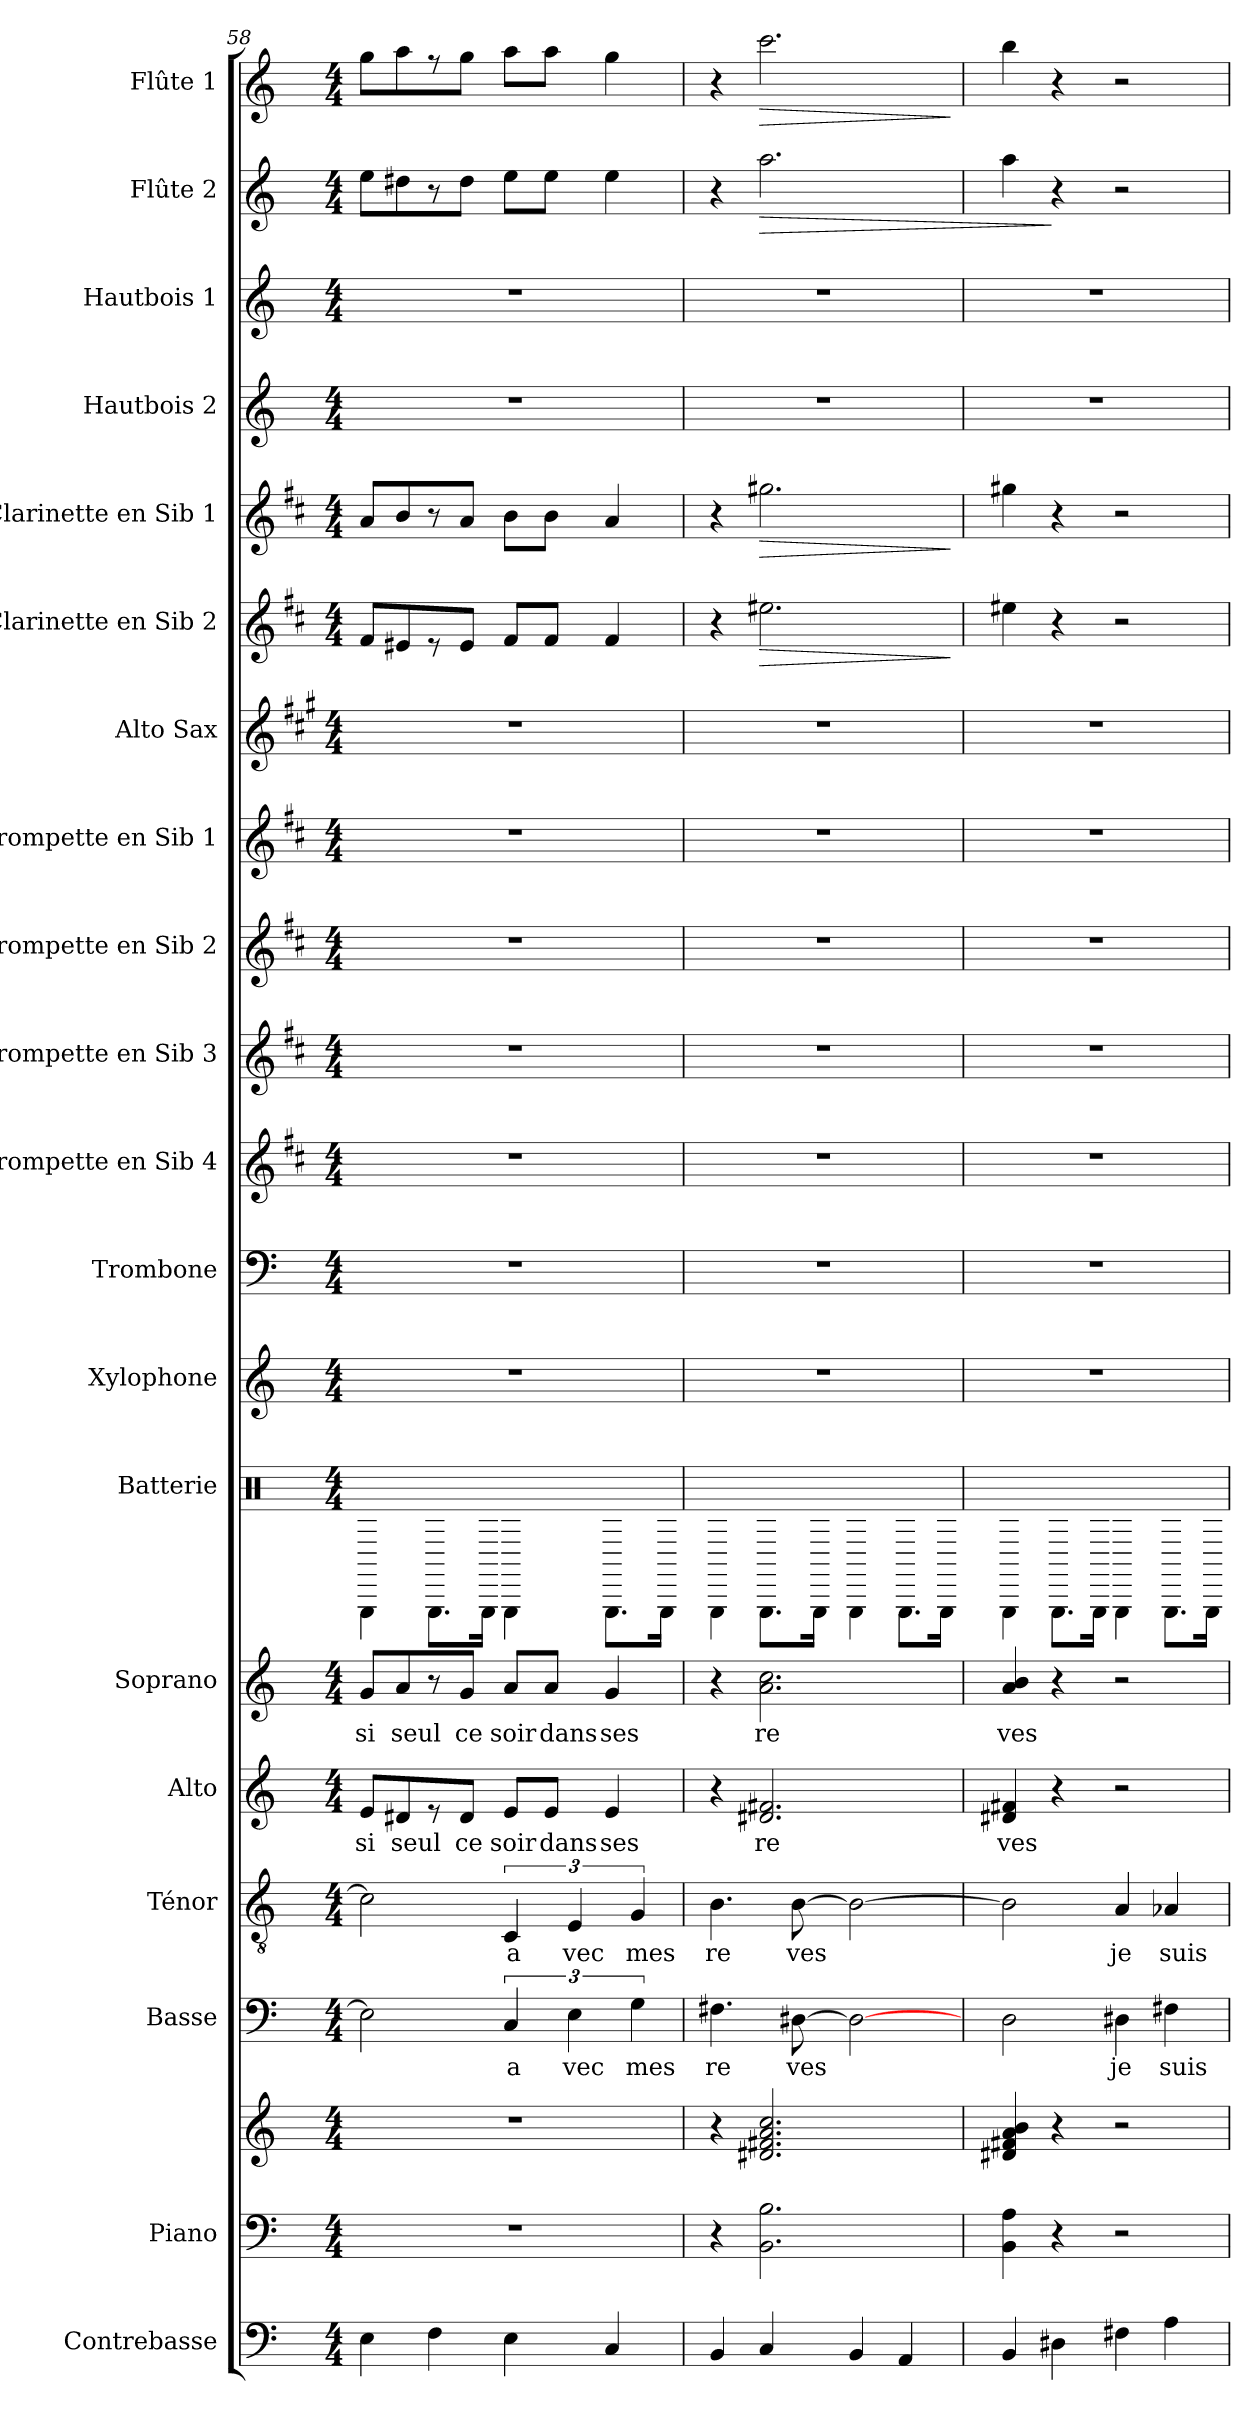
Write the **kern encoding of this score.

**kern	**kern	**kern	**kern	**text	**kern	**text	**kern	**text	**kern	**text	**kern	**kern	**kern	**kern	**kern	**kern	**kern	**kern	**kern	**dynam	**kern	**dynam	**kern	**kern	**kern	**dynam	**kern	**dynam
*part20	*part19	*part19	*part18	*part18	*part17	*part17	*part16	*part16	*part15	*part15	*part14	*part13	*part12	*part11	*part10	*part9	*part8	*part7	*part6	*part6	*part5	*part5	*part4	*part3	*part2	*part2	*part1	*part1
*staff21	*staff20	*staff19	*staff18	*staff18	*staff17	*staff17	*staff16	*staff16	*staff15	*staff15	*staff14	*staff13	*staff12	*staff11	*staff10	*staff9	*staff8	*staff7	*staff6	*staff6	*staff5	*staff5	*staff4	*staff3	*staff2	*staff2	*staff1	*staff1
*I"Contrebasse	*I"Piano	*	*I"Basse	*	*I"Ténor	*	*I"Alto	*	*I"Soprano	*	*I"Batterie	*I"Xylophone	*I"Trombone	*I"Trompette en Sib 4	*I"Trompette en Sib 3	*I"Trompette en Sib 2	*I"Trompette en Sib 1	*I"Alto Sax	*I"Clarinette en Sib 2	*	*I"Clarinette en Sib 1	*	*I"Hautbois 2	*I"Hautbois 1	*I"Flûte 2	*	*I"Flûte 1	*
*I'Cb.	*I'Pno	*	*I'Ba.	*	*I'T	*	*I'A	*	*I'S	*	*I'Batt.	*I'Xyl.	*I'Trb.	*I'Trp. (Sib) 4	*I'Trp. (Sib) 3	*I'Trp. (Sib) 2	*I'Trp. (Sib) 1	*I'A. Sx.	*I'Cl. (Sib) 2	*	*I'Cl. (Sib) 1	*	*I'Hb. 2	*I'Hb. 1	*I'Fl. 2	*	*I'Fl. 1	*
*clefF4	*clefF4	*clefG2	*clefF4	*	*clefGv2	*	*clefG2	*	*clefG2	*	*clefX	*clefG2	*clefF4	*clefG2	*clefG2	*clefG2	*clefG2	*clefG2	*clefG2	*	*clefG2	*	*clefG2	*clefG2	*clefG2	*	*clefG2	*
*ITrd7c12	*	*	*	*	*	*	*	*	*	*	*	*ITrd-7c-12	*	*ITrd1c2	*ITrd1c2	*ITrd1c2	*ITrd1c2	*ITrd5c9	*ITrd1c2	*	*ITrd1c2	*	*	*	*	*	*	*
*k[]	*k[]	*k[]	*k[]	*	*k[]	*	*k[]	*	*k[]	*	*k[]	*k[]	*k[]	*k[]	*k[]	*k[]	*k[]	*k[]	*k[]	*	*k[]	*	*k[]	*k[]	*k[]	*	*k[]	*
*C:	*C:	*C:	*C:	*	*C:	*	*C:	*	*C:	*	*C:	*C:	*C:	*C:	*C:	*C:	*C:	*C:	*C:	*	*C:	*	*C:	*C:	*C:	*	*C:	*
*M4/4	*M4/4	*M4/4	*M4/4	*	*M4/4	*	*M4/4	*	*M4/4	*	*M4/4	*M4/4	*M4/4	*M4/4	*M4/4	*M4/4	*M4/4	*M4/4	*M4/4	*	*M4/4	*	*M4/4	*M4/4	*M4/4	*	*M4/4	*
=58	=58	=58	=58	=58	=58	=58	=58	=58	=58	=58	=58	=58	=58	=58	=58	=58	=58	=58	=58	=58	=58	=58	=58	=58	=58	=58	=58	=58
!	!	!	!	!	!	!	!	!LO:LY:b	!	!	!	!	!	!	!	!	!	!	!	!	!	!	!	!	!	!	!	!
!	!	!	!	!	!	!	!	!	!	!LO:LY:b	!	!	!	!	!	!	!	!	!	!	!	!	!	!	!	!	!	!
4EE\	1r	1r	2E\]	.	2c\]	.	8e/L	si	8g/L	si	4RGGG\	1r	1r	1r	1r	1r	1r	1r	8e/L	.	8g/L	.	1r	1r	8ee\L	.	8gg\L	.
!	!	!	!	!	!	!	!	!LO:LY:b	!	!	!	!	!	!	!	!	!	!	!	!	!	!	!	!	!	!	!	!
!	!	!	!	!	!	!	!	!	!	!LO:LY:b	!	!	!	!	!	!	!	!	!	!	!	!	!	!	!	!	!	!
.	.	.	.	.	.	.	8d#X/	seul	8a/	seul	.	.	.	.	.	.	.	.	8d#X/	.	8a/	.	.	.	8dd#X\	.	8aa\	.
4FF\	.	.	.	.	.	.	8r	.	8r	.	8.RGGG\L	.	.	.	.	.	.	.	8r	.	8r	.	.	.	8r	.	8r	.
!	!	!	!	!	!	!	!	!LO:LY:b	!	!	!	!	!	!	!	!	!	!	!	!	!	!	!	!	!	!	!	!
!	!	!	!	!	!	!	!	!	!	!LO:LY:b	!	!	!	!	!	!	!	!	!	!	!	!	!	!	!	!	!	!
.	.	.	.	.	.	.	8d#/J	ce	8g/J	ce	.	.	.	.	.	.	.	.	8d#/J	.	8g/J	.	.	.	8dd#\J	.	8gg\J	.
.	.	.	.	.	.	.	.	.	.	.	16RGGG\Jk	.	.	.	.	.	.	.	.	.	.	.	.	.	.	.	.	.
!	!	!	!	!LO:LY:b	!	!	!	!	!	!	!	!	!	!	!	!	!	!	!	!	!	!	!	!	!	!	!	!
!	!	!	!	!	!	!LO:LY:b	!	!	!	!	!	!	!	!	!	!	!	!	!	!	!	!	!	!	!	!	!	!
!	!	!	!	!	!	!	!	!LO:LY:b	!	!	!	!	!	!	!	!	!	!	!	!	!	!	!	!	!	!	!	!
!	!	!	!	!	!	!	!	!	!	!LO:LY:b	!	!	!	!	!	!	!	!	!	!	!	!	!	!	!	!	!	!
4EE\	.	.	6C/	a	6C/	a	8e/L	soir	8a/L	soir	4RGGG\	.	.	.	.	.	.	.	8e/L	.	8a\L	.	.	.	8ee\L	.	8aa\L	.
!	!	!	!	!	!	!	!	!LO:LY:b	!	!	!	!	!	!	!	!	!	!	!	!	!	!	!	!	!	!	!	!
!	!	!	!	!	!	!	!	!	!	!LO:LY:b	!	!	!	!	!	!	!	!	!	!	!	!	!	!	!	!	!	!
.	.	.	.	.	.	.	8e/J	dans	8a/J	dans	.	.	.	.	.	.	.	.	8e/J	.	8a\J	.	.	.	8ee\J	.	8aa\J	.
!	!	!	!	!LO:LY:b	!	!	!	!	!	!	!	!	!	!	!	!	!	!	!	!	!	!	!	!	!	!	!	!
!	!	!	!	!	!	!LO:LY:b	!	!	!	!	!	!	!	!	!	!	!	!	!	!	!	!	!	!	!	!	!	!
.	.	.	6E\	vec	6E/	vec	.	.	.	.	.	.	.	.	.	.	.	.	.	.	.	.	.	.	.	.	.	.
!	!	!	!	!	!	!	!	!LO:LY:b	!	!	!	!	!	!	!	!	!	!	!	!	!	!	!	!	!	!	!	!
!	!	!	!	!	!	!	!	!	!	!LO:LY:b	!	!	!	!	!	!	!	!	!	!	!	!	!	!	!	!	!	!
4CC/	.	.	.	.	.	.	4e/	ses	4g/	ses	8.RGGG\L	.	.	.	.	.	.	.	4e/	.	4g/	.	.	.	4ee\	.	4gg\	.
!	!	!	!	!LO:LY:b	!	!	!	!	!	!	!	!	!	!	!	!	!	!	!	!	!	!	!	!	!	!	!	!
!	!	!	!	!	!	!LO:LY:b	!	!	!	!	!	!	!	!	!	!	!	!	!	!	!	!	!	!	!	!	!	!
.	.	.	6G\	mes	6G/	mes	.	.	.	.	.	.	.	.	.	.	.	.	.	.	.	.	.	.	.	.	.	.
.	.	.	.	.	.	.	.	.	.	.	16RGGG\Jk	.	.	.	.	.	.	.	.	.	.	.	.	.	.	.	.	.
=59	=59	=59	=59	=59	=59	=59	=59	=59	=59	=59	=59	=59	=59	=59	=59	=59	=59	=59	=59	=59	=59	=59	=59	=59	=59	=59	=59	=59
!	!	!	!	!LO:LY:b	!	!	!	!	!	!	!	!	!	!	!	!	!	!	!	!	!	!	!	!	!	!	!	!
!	!	!	!	!	!	!LO:LY:b	!	!	!	!	!	!	!	!	!	!	!	!	!	!	!	!	!	!	!	!	!	!
4BBB/	4r	4r	4.F#X\	re	4.B\	re	4r	.	4r	.	4RGGG\	1r	1r	1r	1r	1r	1r	1r	4r	.	4r	.	1r	1r	4r	.	4r	.
!	!	!	!	!	!	!	!	!LO:LY:b	!	!	!	!	!	!	!	!	!	!	!	!	!	!	!	!	!	!	!	!
!	!	!	!	!	!	!	!	!	!	!LO:LY:b	!	!	!	!	!	!	!	!	!	!LO:HP:b	!	!LO:HP:b	!	!	!	!LO:HP:b	!	!LO:HP:b
4CC/	2.BB\ 2.B\	2.d#X/ 2.f#X/ 2.a/ 2.cc/	.	.	.	.	2.d#X/ 2.f#X/	re	2.a\ 2.cc\	re	8.RGGG\L	.	.	.	.	.	.	.	2.dd#X\	>	2.ff#X\	>	.	.	2.aa\	>	2.ccc\	>
!	!	!	!	!LO:LY:b	!	!	!	!	!	!	!	!	!	!	!	!	!	!	!	!	!	!	!	!	!	!	!	!
!	!	!	!	!	!	!LO:LY:b	!	!	!	!	!	!	!	!	!	!	!	!	!	!	!	!	!	!	!	!	!	!
.	.	.	[8D#X\	ves	[8B\	ves	.	.	.	.	.	.	.	.	.	.	.	.	.	.	.	.	.	.	.	.	.	.
.	.	.	.	.	.	.	.	.	.	.	16RGGG\Jk	.	.	.	.	.	.	.	.	.	.	.	.	.	.	.	.	.
4BBB/	.	.	2D#\_	.	2B\_	.	.	.	.	.	4RGGG\	.	.	.	.	.	.	.	.	.	.	.	.	.	.	.	.	.
4AAA/	.	.	.	.	.	.	.	.	.	.	8.RGGG\L	.	.	.	.	.	.	.	.	.	.	.	.	.	.	.	.	.
.	.	.	.	.	.	.	.	.	.	.	16RGGG\Jk	.	.	.	.	.	.	.	.	.	.	.	.	.	.	.	.	.
.	.	.	.	.	.	.	.	.	.	.	.	.	.	.	.	.	.	.	.	]	.	]	.	.	.	.	.	]
=60	=60	=60	=60	=60	=60	=60	=60	=60	=60	=60	=60	=60	=60	=60	=60	=60	=60	=60	=60	=60	=60	=60	=60	=60	=60	=60	=60	=60
!	!	!	!	!	!	!	!	!LO:LY:b	!	!	!	!	!	!	!	!	!	!	!	!	!	!	!	!	!	!	!	!
!	!	!	!	!	!	!	!	!	!	!LO:LY:b	!	!	!	!	!	!	!	!	!	!	!	!	!	!	!	!	!	!
4BBB/	4BB\ 4A\	4d#X/ 4f#X/ 4a/ 4b/	2D\	.	2B\]	.	4d#X/ 4f#X/	ves	4a/ 4b/	ves	4RGGG\	1r	1r	1r	1r	1r	1r	1r	4dd#X\	.	4ff#X\	.	1r	1r	4aa\	.	4bb\	.
4DD#X\	4r	4r	.	.	.	.	4r	.	4r	.	8.RGGG\L	.	.	.	.	.	.	.	4r	.	4r	.	.	.	4r	]	4r	.
.	.	.	.	.	.	.	.	.	.	.	16RGGG\Jk	.	.	.	.	.	.	.	.	.	.	.	.	.	.	.	.	.
!	!	!	!	!LO:LY:b	!	!	!	!	!	!	!	!	!	!	!	!	!	!	!	!	!	!	!	!	!	!	!	!
!	!	!	!	!	!	!LO:LY:b	!	!	!	!	!	!	!	!	!	!	!	!	!	!	!	!	!	!	!	!	!	!
4FF#X\	2r	2r	4D#X\	je	4A/	je	2r	.	2r	.	4RGGG\	.	.	.	.	.	.	.	2r	.	2r	.	.	.	2r	.	2r	.
!	!	!	!	!LO:LY:b	!	!	!	!	!	!	!	!	!	!	!	!	!	!	!	!	!	!	!	!	!	!	!	!
!	!	!	!	!	!	!LO:LY:b	!	!	!	!	!	!	!	!	!	!	!	!	!	!	!	!	!	!	!	!	!	!
4AA\	.	.	4F#X\	suis	4A-X/	suis	.	.	.	.	8.RGGG\L	.	.	.	.	.	.	.	.	.	.	.	.	.	.	.	.	.
.	.	.	.	.	.	.	.	.	.	.	16RGGG\Jk	.	.	.	.	.	.	.	.	.	.	.	.	.	.	.	.	.
=	=	=	=	=	=	=	=	=	=	=	=	=	=	=	=	=	=	=	=	=	=	=	=	=	=	=	=	=
*-	*-	*-	*-	*-	*-	*-	*-	*-	*-	*-	*-	*-	*-	*-	*-	*-	*-	*-	*-	*-	*-	*-	*-	*-	*-	*-	*-	*-
